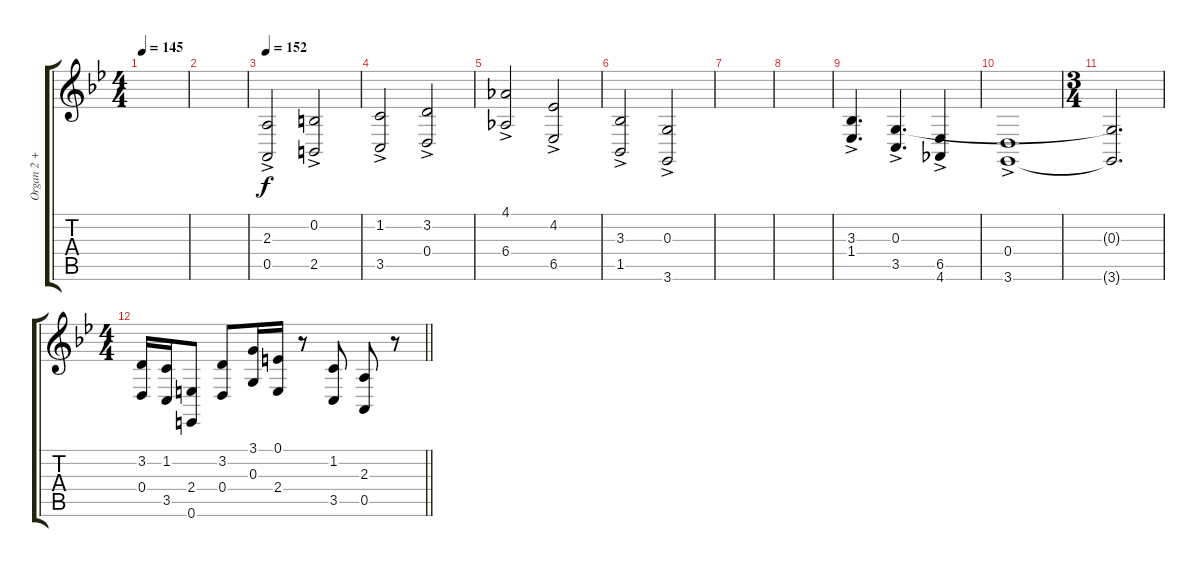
\track ("Organ 2 + Piano 2" "Organ 2 + ") {instrument percussiveorgan}
\staff {score tabs}
\tuning (E4 B3 G3 D3 A2 E2) {hide}
\ts (4 4)
\tempo 145
\clef g2
\ks bb
|
|
\tempo 152
(2.3{ac} 0.5{ac}).2 (0.2{ac} 2.5{ac}).2 |
(1.2{ac} 3.5{ac}).2 (3.2{ac} 0.4{ac}).2 |
(4.1{ac} 6.4{ac}).2 (4.2{ac} 6.5{ac}).2 |
(3.3{ac} 1.5{ac}).2 (0.3{ac} 3.6{ac}).2 |
|
|
(3.3{ac} 1.4{ac}).4{d} (0.3{ac} 3.5{ac}).4{d} (6.5{ac} 4.6{ac}).4 |
(0.4{ac} 3.6{ac}).1 |
\ts (3 4)
(0.3{t} 3.6{t}).2{d dy f} |
\ts (4 4)
\barLineRight lightlight
(3.2 0.4).16 (1.2 3.5).16 (2.4 0.6).8 (3.2 0.4).8 (3.1 0.3).16 (0.1 2.4).16 r.8 (1.2 3.5).8 (2.3 0.5).8 r.8
